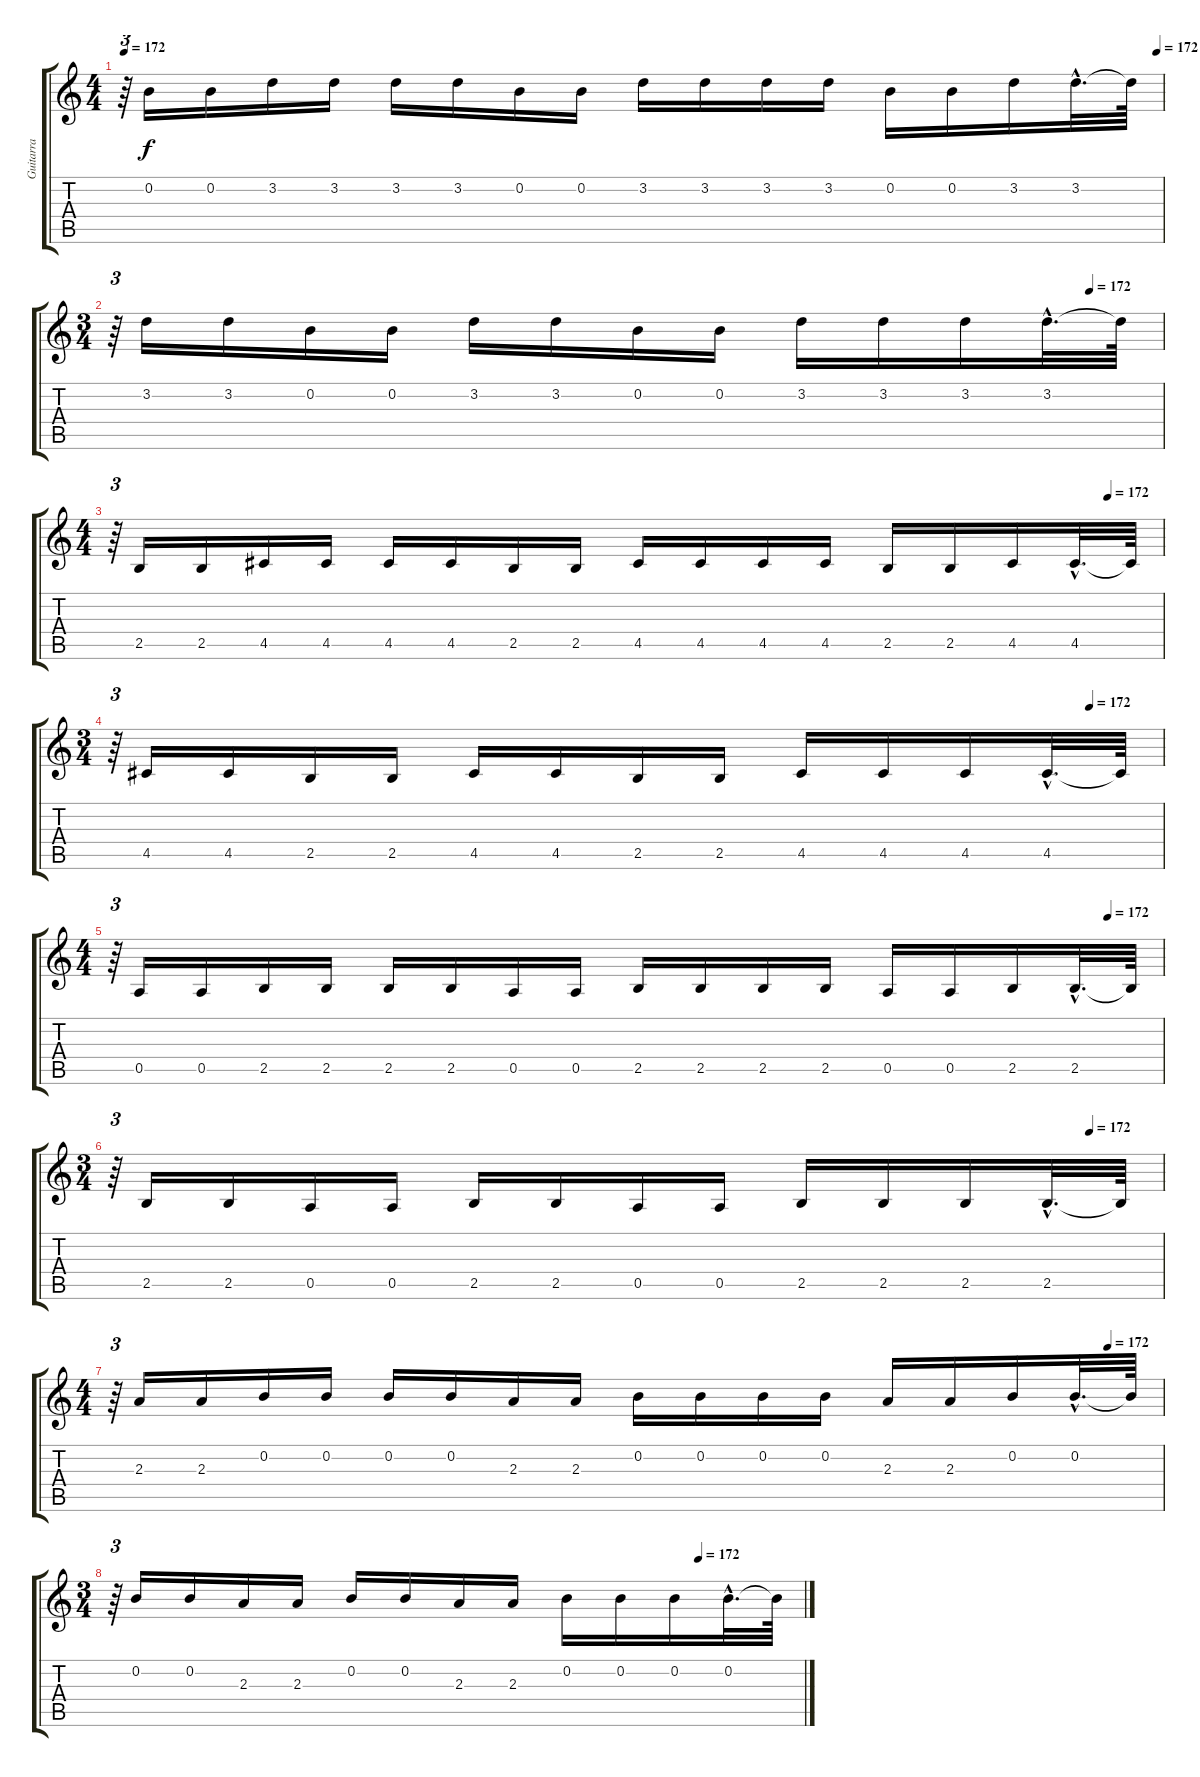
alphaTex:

\track ("Guitarra" "Guitarra") {instrument distortionguitar}
\staff {score tabs}
\tuning (E4 B3 G3 D3 A2 E2) {hide}
\ts (4 4)
\tempo 172
\tempo (172 0.9947916666666666)
\clef g2
\ks c
r.64{tu (3 2) dy f} 0.2.16 0.2.16 3.2.16 3.2.16 3.2.16 3.2.16 0.2.16 0.2.16 3.2.16 3.2.16 3.2.16 3.2.16 0.2.16 0.2.16 3.2.16 3.2{hac}.32{d} 3.2{t}.64 |
\ts (3 4)
\tempo (172 0.9305555555555556)
r.64{tu (3 2)} 3.2.16 3.2.16 0.2.16 0.2.16 3.2.16 3.2.16 0.2.16 0.2.16 3.2.16 3.2.16 3.2.16 3.2{hac}.32{d} 3.2{t}.64 |
\ts (4 4)
\tempo (172 0.9479166666666666)
r.64{tu (3 2)} 2.5.16 2.5.16 4.5.16 4.5.16 4.5.16 4.5.16 2.5.16 2.5.16 4.5.16 4.5.16 4.5.16 4.5.16 2.5.16 2.5.16 4.5.16 4.5{hac}.32{d} 4.5{t}.64 |
\ts (3 4)
\tempo (172 0.9305555555555556)
r.64{tu (3 2)} 4.5.16 4.5.16 2.5.16 2.5.16 4.5.16 4.5.16 2.5.16 2.5.16 4.5.16 4.5.16 4.5.16 4.5{hac}.32{d} 4.5{t}.64 |
\ts (4 4)
\tempo (172 0.9479166666666666)
r.64{tu (3 2)} 0.5.16 0.5.16 2.5.16 2.5.16 2.5.16 2.5.16 0.5.16 0.5.16 2.5.16 2.5.16 2.5.16 2.5.16 0.5.16 0.5.16 2.5.16 2.5{hac}.32{d} 2.5{t}.64 |
\ts (3 4)
\tempo (172 0.9305555555555556)
r.64{tu (3 2)} 2.5.16 2.5.16 0.5.16 0.5.16 2.5.16 2.5.16 0.5.16 0.5.16 2.5.16 2.5.16 2.5.16 2.5{hac}.32{d} 2.5{t}.64 |
\ts (4 4)
\tempo (172 0.9479166666666666)
r.64{tu (3 2)} 2.3.16 2.3.16 0.2.16 0.2.16 0.2.16 0.2.16 2.3.16 2.3.16 0.2.16 0.2.16 0.2.16 0.2.16 2.3.16 2.3.16 0.2.16 0.2{hac}.32{d} 0.2{t}.64 |
\ts (3 4)
\tempo (172 0.8472222222222222)
r.64{tu (3 2)} 0.2.16 0.2.16 2.3.16 2.3.16 0.2.16 0.2.16 2.3.16 2.3.16 0.2.16 0.2.16 0.2.16 0.2{hac}.32{d} 0.2{t}.64
